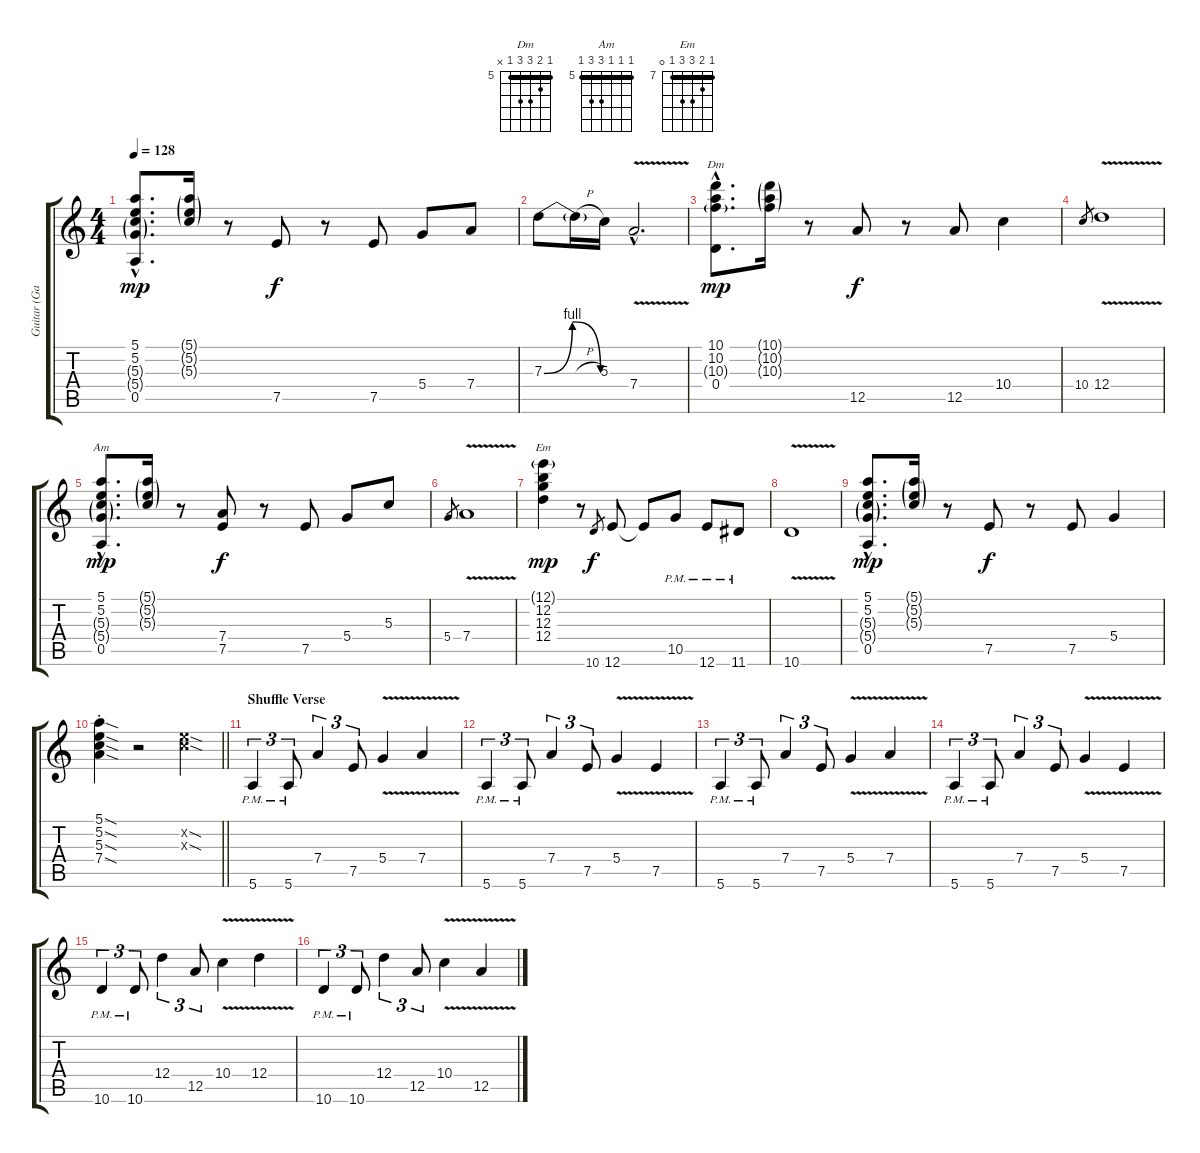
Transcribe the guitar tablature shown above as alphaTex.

\track ("Guitar (Gary)" "Guitar (Ga") {instrument overdrivenguitar}
\staff {score tabs}
\tuning (E4 B3 G3 D3 A2 E2) {hide}
\chord ("Dm" 5 6 7 7 5 x) {firstfret 5 barre 5}
\chord ("Am" 5 5 5 7 7 5) {firstfret 5 barre 5}
\chord ("Em" 7 8 9 9 7 0) {firstfret 7 barre 7}
\ts (4 4)
\tempo 128
\clef g2
\ks c
(5.1{hac} 5.2{hac} 5.3{g hac} 5.4{g hac} 0.5{hac}).8{d dy mp} (5.1{g} 5.2{g} 5.3{g}).16 r.8 7.5.8{dy f} r.8 7.5.8 5.4.8 7.4.8 |
7.3{be (bendrelease 0 0 30 4 30 4 60 0)}.8 7.3{h t}.16 5.3.16 7.4{v hac}.2{d} |
(10.1{hac} 10.2{hac} 10.3{g hac} 0.4{hac}).8{d ch "Dm" dy mp} (10.1{g} 10.2{g} 10.3{g}).16 r.8 12.5.8{dy f} r.8 12.5.8 10.4.4 |
10.4.8{gr} 12.4{v}.1 |
(5.1{hac} 5.2{hac} 5.3{g hac} 5.4{g hac} 0.5{hac}).8{d ch "Am" dy mp} (5.1{g} 5.2{g} 5.3{g}).16 r.8 (7.4 7.5).8{dy f} r.8 7.5.8 5.4.8 5.3.8 |
5.4.8{gr} 7.4{v}.1 |
(12.1{g} 12.2 12.3 12.4).4{ch "Em" dy mp} r.8 10.6.8{gr dy f} 12.6.8 12.6{t}.8 10.5{pm}.8 12.6{pm}.8 11.6{pm}.8 |
10.6{v}.1 |
(5.1{hac} 5.2{hac} 5.3{g hac} 5.4{g hac} 0.5{hac}).8{d dy mp} (5.1{g} 5.2{g} 5.3{g}).16 r.8 7.5.8{dy f} r.8 7.5.8 5.4.4 |
\barLineRight lightlight
(5.1{sod st} 5.2{sod st} 5.3{sod st} 7.4{sod st}).4 r.2 (5.2{sod x} 5.3{sod x}).4 |
\section ("" "Shuffle Verse")
5.6{pm}.4{tu (3 2)} 5.6{pm}.8{tu (3 2)} 7.4.4{tu (3 2)} 7.5.8{tu (3 2)} 5.4{v}.4 7.4{v}.4 |
5.6{pm}.4{tu (3 2)} 5.6{pm}.8{tu (3 2)} 7.4.4{tu (3 2)} 7.5.8{tu (3 2)} 5.4{v}.4 7.5{v}.4 |
5.6{pm}.4{tu (3 2)} 5.6{pm}.8{tu (3 2)} 7.4.4{tu (3 2)} 7.5.8{tu (3 2)} 5.4{v}.4 7.4{v}.4 |
5.6{pm}.4{tu (3 2)} 5.6{pm}.8{tu (3 2)} 7.4.4{tu (3 2)} 7.5.8{tu (3 2)} 5.4{v}.4 7.5{v}.4 |
10.6{pm}.4{tu (3 2)} 10.6{pm}.8{tu (3 2)} 12.4.4{tu (3 2)} 12.5.8{tu (3 2)} 10.4{v}.4 12.4{v}.4 |
10.6{pm}.4{tu (3 2)} 10.6{pm}.8{tu (3 2)} 12.4.4{tu (3 2)} 12.5.8{tu (3 2)} 10.4{v}.4 12.5{v}.4
